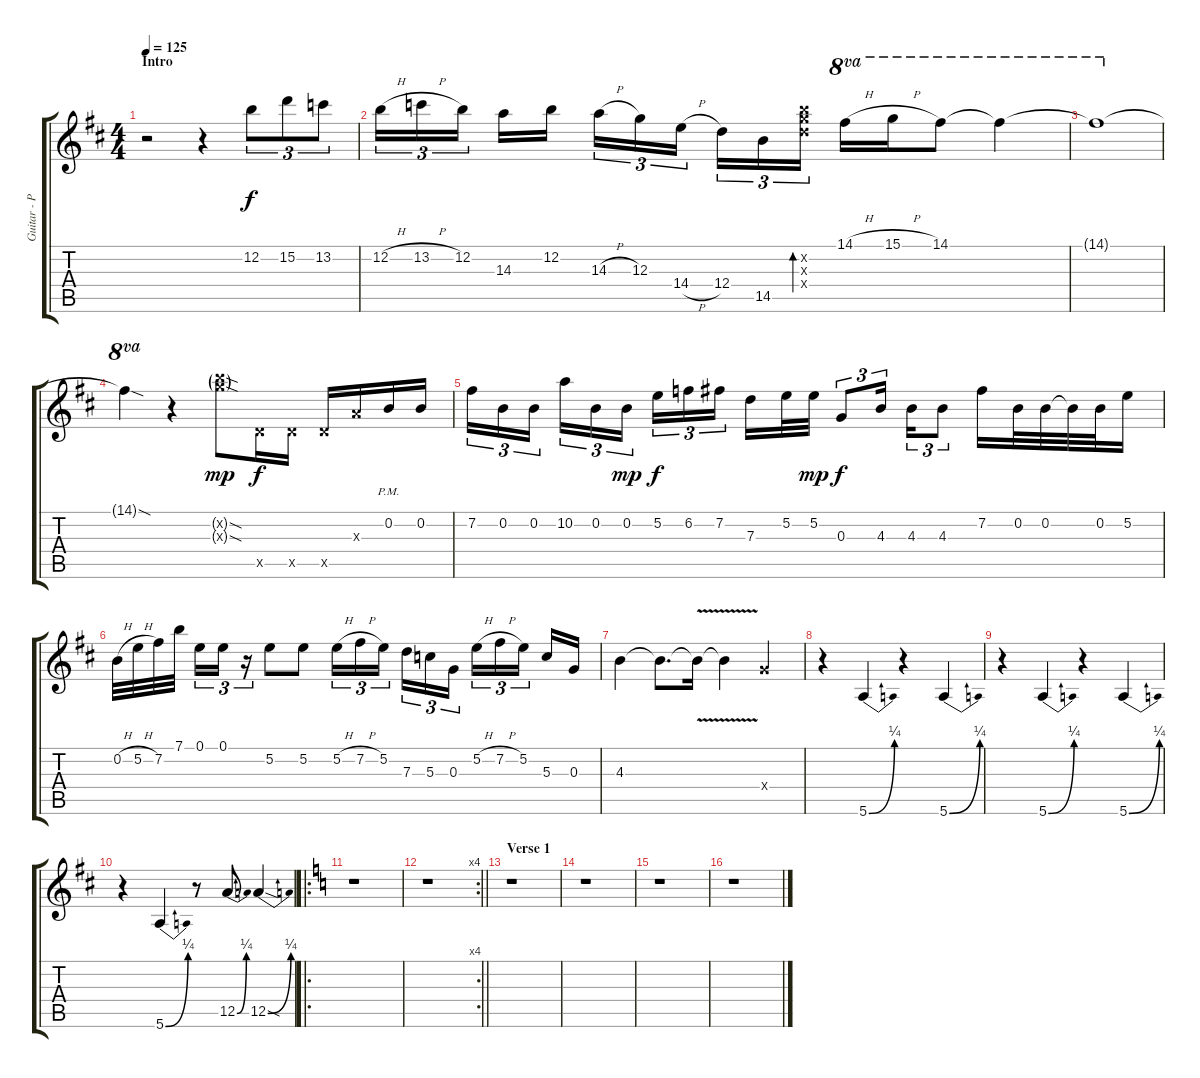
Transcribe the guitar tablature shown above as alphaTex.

\track ("Guitar - Prince" "Guitar - P") {instrument distortionguitar}
\staff {score tabs}
\tuning (E4 B3 G3 D3 A2 E2) {hide}
\ts (4 4)
\section ("" "Intro")
\tempo 125
\clef g2
\ks d
r.2{dy f instrument distortionguitar} r.4 12.2.8{tu (3 2)} 15.2.8{tu (3 2)} 13.2.8{tu (3 2)} |
12.2{h}.16{tu (3 2)} 13.2{h}.16{tu (3 2)} 12.2.16{tu (3 2) beam splitsecondary} 14.3.16 12.2.16 14.3{h}.16{tu (3 2)} 12.3.16{tu (3 2)} 14.4{h}.16{tu (3 2) beam splitsecondary} 12.4.16{tu (3 2)} 14.5.16{tu (3 2)} (12.2{x} 12.3{x} 12.4{x}).16{tu (3 2) bd 30} 14.1{h}.16{ot 8va} 15.1{h}.16{ot 8va} 14.1.8{ot 8va} 14.1{t}.4{ot 8va} |
14.1{t}.1{ot 8va} |
14.1{sod t}.4{ot 8va} r.4 (12.2{sod g x} 12.3{sod g x}).8{dy mp} 5.5{x}.16{dy f} 5.5{x}.16 5.5{x}.16 2.3{x}.16 0.2{pm}.16 0.2.16 |
7.2.16{tu (3 2)} 0.2.16{tu (3 2)} 0.2.16{tu (3 2) beam splitsecondary} 10.2.16{tu (3 2)} 0.2.16{tu (3 2)} 0.2.16{tu (3 2) dy mp} 5.2.16{tu (3 2) dy f} 6.2.16{tu (3 2)} 7.2.16{tu (3 2) beam splitsecondary} 7.3.16 5.2.32 5.2.32{dy mp} 0.3.8{tu (3 2) dy f} 4.3.16{tu (3 2) beam splitsecondary} 4.3.16{tu (3 2)} 4.3.8{tu (3 2)} 7.2.16 0.2.32 0.2.32 0.2{t}.32 0.2.32 5.2.16 |
0.2{h}.32 5.2{h}.32 7.2.32 7.1.32{beam splitsecondary} 0.1.16{tu (3 2)} 0.1.16{tu (3 2)} r.16{tu (3 2)} 5.2.8 5.2.8 5.2{h}.16{tu (3 2)} 7.2{h}.16{tu (3 2)} 5.2.16{tu (3 2) beam splitsecondary} 7.3.16{tu (3 2)} 5.3.16{tu (3 2)} 0.3.16{tu (3 2)} 5.2{h}.16{tu (3 2)} 7.2{h}.16{tu (3 2)} 5.2.16{tu (3 2) beam splitsecondary} 5.3.16 0.3.16 |
4.3.4 4.3{t}.8{d} 4.3{v t}.16 4.3{t}.4 5.4{x}.4 |
r.4 5.6{be (bend 0 0 60 1)}.4 r.4 5.6{be (bend 0 0 60 1)}.4 |
r.4 5.6{be (bend 0 0 60 1)}.4 r.4 5.6{be (bend 0 0 60 1)}.4 |
r.4 5.6{be (bend 0 0 60 1)}.4 r.8 12.5{be (bend 0 0 60 1)}.8 12.5{be (bend 0 0 60 1) sod}.4 |
\ro
\ks c
r.1 |
\rc 4
\barLineRight lightlight
r.1 |
\section ("" "Verse 1")
r.1 |
r.1 |
r.1 |
r.1
